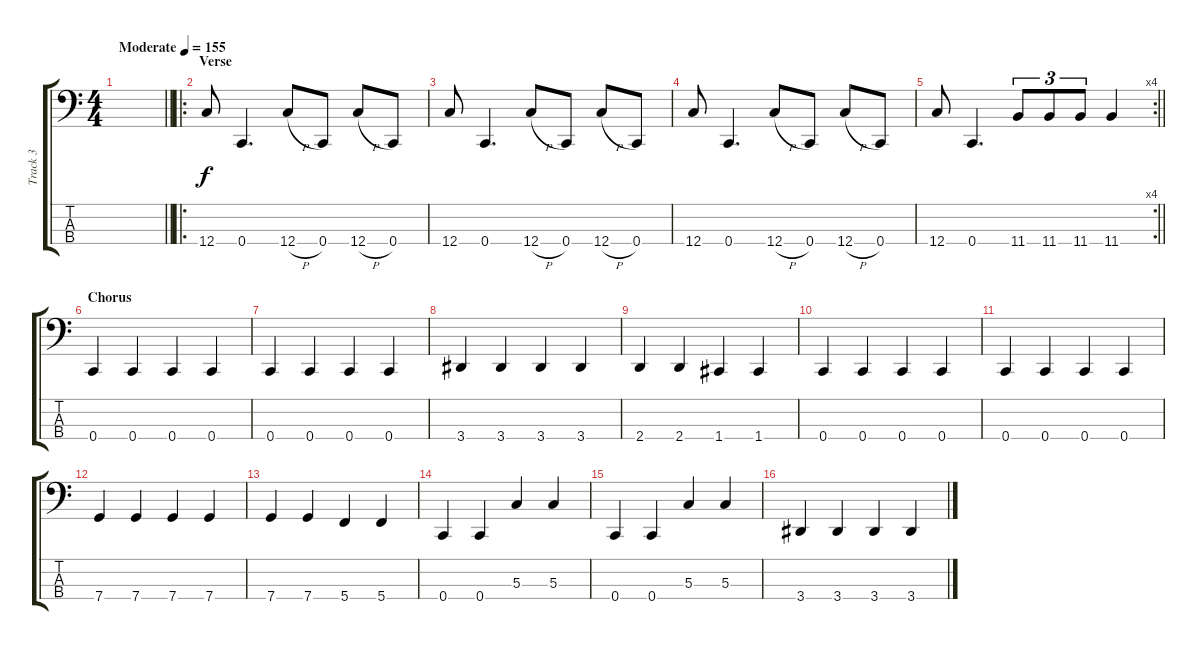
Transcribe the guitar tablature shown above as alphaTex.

\track ("Track 3" "Track 3") {instrument electricbassfinger}
\staff {score tabs}
\tuning (F2 C2 G1 C1) {hide}
\ts (4 4)
\tempo (155 "Moderate")
\clef f4
\barLineRight lightlight
\ks c
|
\ro
\section ("" "Verse")
12.4.8 0.4.4{d} 12.4{h}.8 0.4.8 12.4{h}.8 0.4.8 |
12.4.8 0.4.4{d} 12.4{h}.8 0.4.8 12.4{h}.8 0.4.8 |
12.4.8 0.4.4{d} 12.4{h}.8 0.4.8 12.4{h}.8 0.4.8 |
\rc 4
\barLineRight lightlight
12.4.8 0.4.4{d} 11.4.8{tu (3 2)} 11.4.8{tu (3 2)} 11.4.8{tu (3 2)} 11.4.4 |
\section ("" "Chorus")
0.4.4 0.4.4 0.4.4 0.4.4 |
0.4.4 0.4.4 0.4.4 0.4.4 |
3.4.4 3.4.4 3.4.4 3.4.4 |
2.4.4 2.4.4 1.4.4 1.4.4 |
0.4.4 0.4.4 0.4.4 0.4.4 |
0.4.4 0.4.4 0.4.4 0.4.4 |
7.4.4 7.4.4 7.4.4 7.4.4 |
7.4.4 7.4.4 5.4.4 5.4.4 |
0.4.4 0.4.4 5.3.4 5.3.4 |
0.4.4 0.4.4 5.3.4 5.3.4 |
3.4.4 3.4.4 3.4.4 3.4.4
